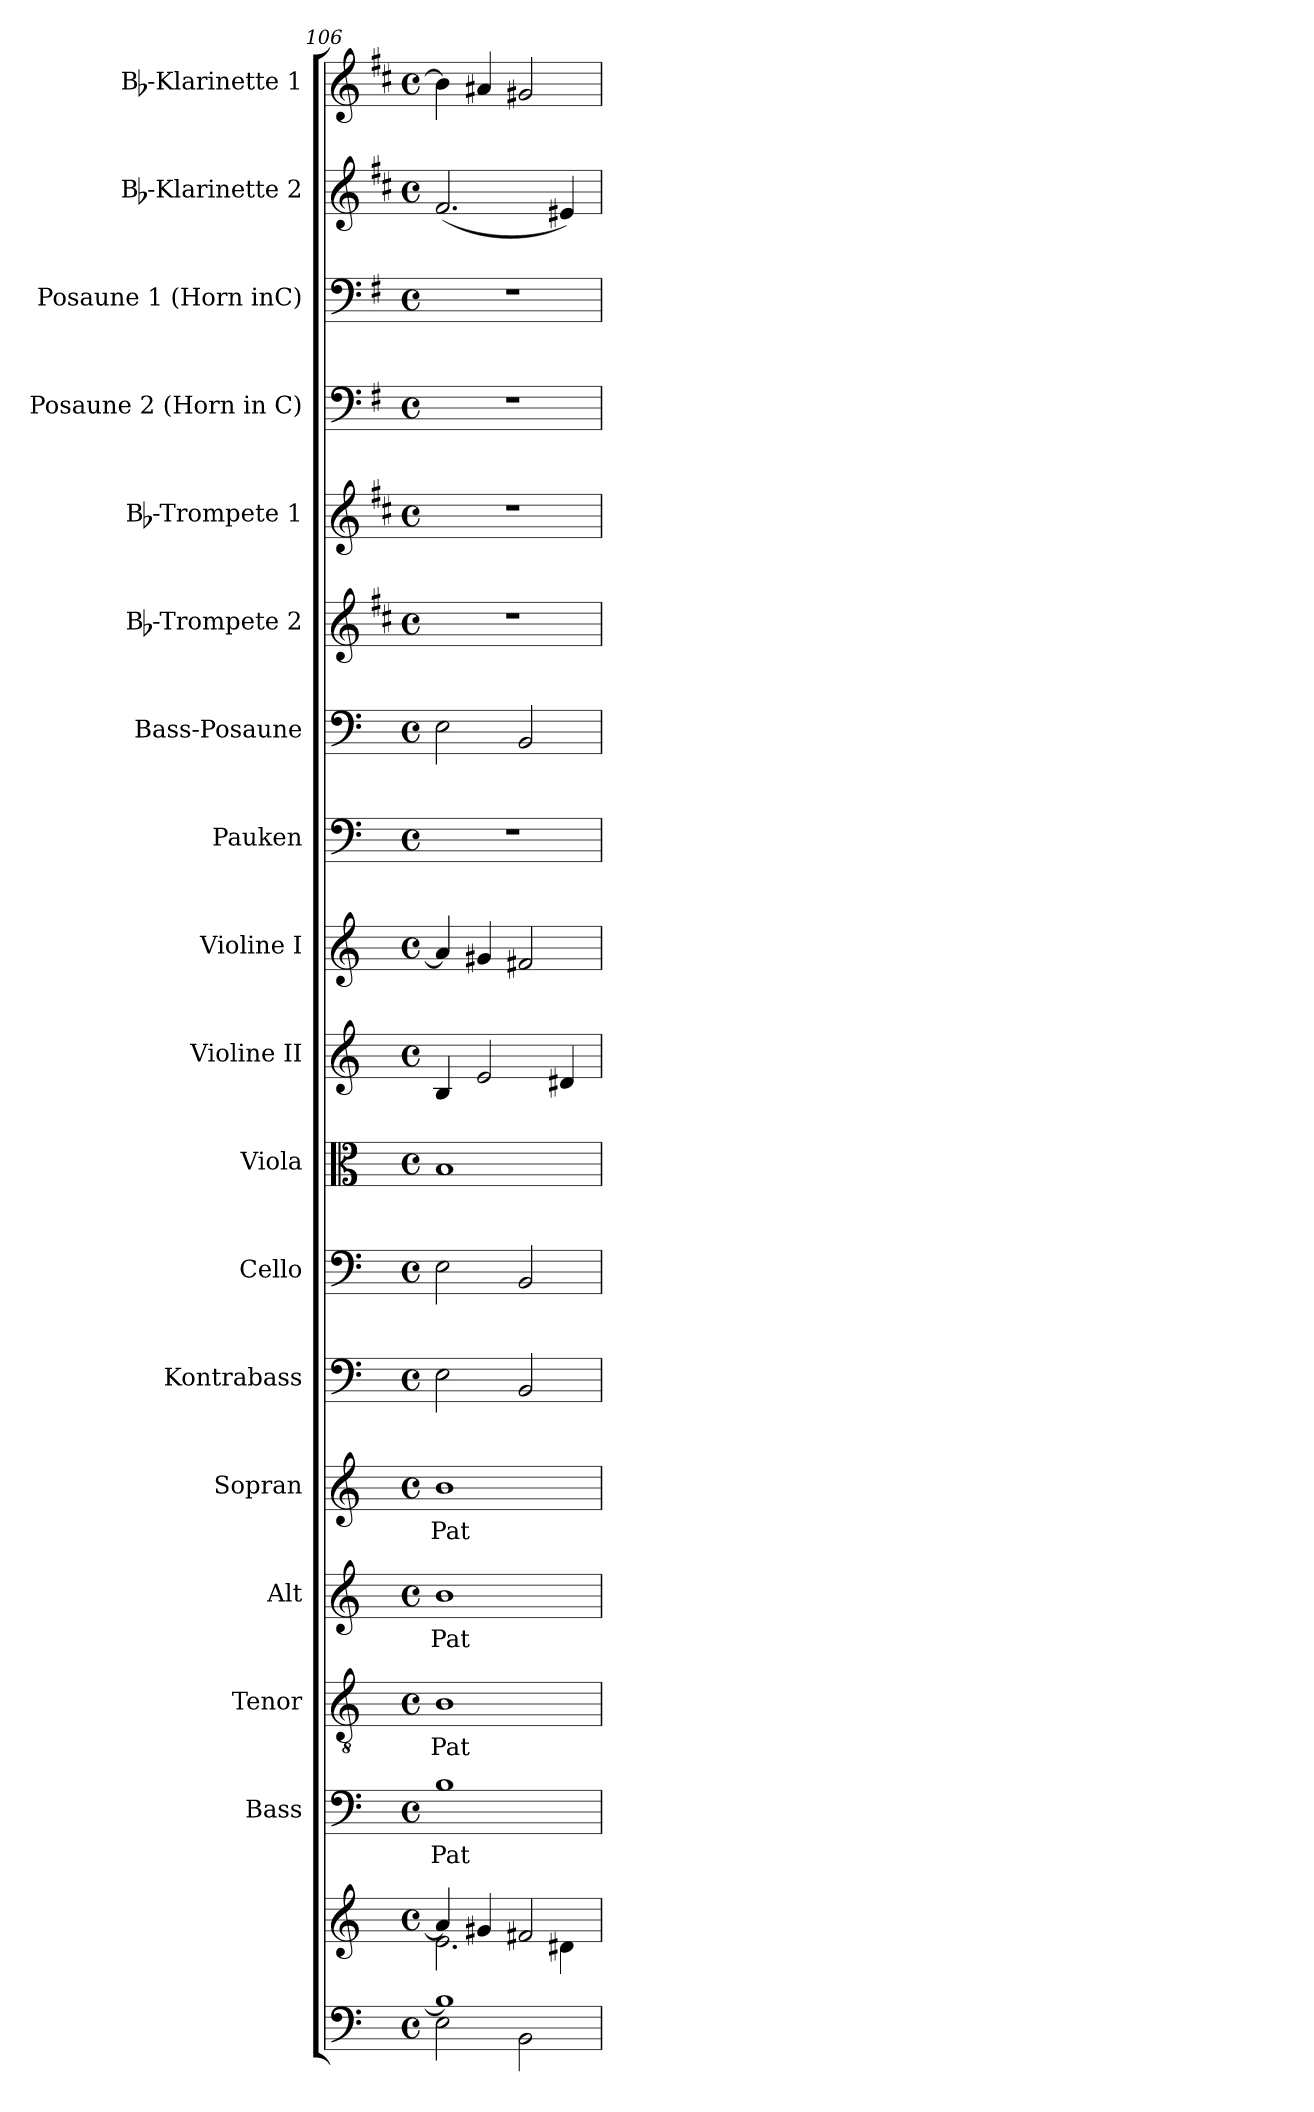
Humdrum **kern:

**kern	**kern	**kern	**text	**kern	**text	**kern	**text	**kern	**text	**kern	**kern	**kern	**kern	**kern	**kern	**kern	**kern	**kern	**kern	**kern	**kern	**kern
*part18	*part18	*part17	*part17	*part16	*part16	*part15	*part15	*part14	*part14	*part13	*part12	*part11	*part10	*part9	*part8	*part7	*part6	*part5	*part4	*part3	*part2	*part1
*staff19	*staff18	*staff17	*staff17	*staff16	*staff16	*staff15	*staff15	*staff14	*staff14	*staff13	*staff12	*staff11	*staff10	*staff9	*staff8	*staff7	*staff6	*staff5	*staff4	*staff3	*staff2	*staff1
*	*	*I"Bass	*	*I"Tenor	*	*I"Alt	*	*I"Sopran	*	*I"Kontrabass	*I"Cello	*I"Viola	*I"Violine II	*I"Violine I	*I"Pauken	*I"Bass-Posaune	*I"Bb-Trompete 2	*I"Bb-Trompete 1	*I"Posaune 2 (Horn in C)	*I"Posaune 1 (Horn inC)	*I"Bb-Klarinette 2	*I"Bb-Klarinette 1
*	*	*I'B.	*	*I'T.	*	*I'A.	*	*I'S.	*	*I'Kb.	*	*I'Vla.	*I'Vl. II	*I'Vl. I	*I'Pk.	*I'B-Pos.	*I'Bb Trp. 2	*I'Bb Trp. 1	*I'Pos. 2	*I'Pos. 1	*I'Bb Kl. 2	*I'Bb Kl. 1
*clefF4	*clefG2	*clefF4	*	*clefGv2	*	*clefG2	*	*clefG2	*	*clefF4	*clefF4	*clefC3	*clefG2	*clefG2	*clefF4	*clefF4	*clefG2	*clefG2	*clefF4	*clefF4	*clefG2	*clefG2
*	*	*	*	*	*	*	*	*	*	*ITrd7c12	*	*	*	*	*	*	*ITrd1c2	*ITrd1c2	*ITrd4c7	*ITrd4c7	*ITrd1c2	*ITrd1c2
*k[]	*k[]	*k[]	*	*k[]	*	*k[]	*	*k[]	*	*k[]	*k[]	*k[]	*k[]	*k[]	*k[]	*k[]	*k[]	*k[]	*k[]	*k[]	*k[]	*k[]
*C:	*C:	*C:	*	*C:	*	*C:	*	*C:	*	*C:	*C:	*C:	*C:	*C:	*C:	*C:	*C:	*C:	*C:	*C:	*C:	*C:
*M4/4	*M4/4	*M4/4	*	*M4/4	*	*M4/4	*	*M4/4	*	*M4/4	*M4/4	*M4/4	*M4/4	*M4/4	*M4/4	*M4/4	*M4/4	*M4/4	*M4/4	*M4/4	*M4/4	*M4/4
*met(c)	*met(c)	*met(c)	*	*met(c)	*	*met(c)	*	*met(c)	*	*met(c)	*met(c)	*met(c)	*met(c)	*met(c)	*met(c)	*met(c)	*met(c)	*met(c)	*met(c)	*met(c)	*met(c)	*met(c)
=106	=106	=106	=106	=106	=106	=106	=106	=106	=106	=106	=106	=106	=106	=106	=106	=106	=106	=106	=106	=106	=106	=106
*^	*^	*	*	*	*	*	*	*	*	*	*	*	*	*	*	*	*	*	*	*	*	*
!	!	!	!	!	!LO:LY:b	!	!LO:LY:b	!	!LO:LY:b	!	!LO:LY:b	!	!	!	!	!	!	!	!	!	!	!	!	!
1B]	2E\	4a/]	2.e\	1B	Pat-	1B	Pat-	1b	Pat-	1b	Pat-	2EE\	2E\	1B	4B/	4a/]	1r	2E\	1r	1r	1r	1r	(<2.e/	4a\]
.	.	4g#X/	.	.	.	.	.	.	.	.	.	.	.	.	2e/	4g#X/	.	.	.	.	.	.	.	4g#X/
.	2BB\	2f#X/	.	.	.	.	.	.	.	.	.	2BBB/	2BB/	.	.	2f#X/	.	2BB/	.	.	.	.	.	2f#X/
.	.	.	4d#X\	.	.	.	.	.	.	.	.	.	.	.	4d#X/	.	.	.	.	.	.	.	4d#X/)	.
*v	*v	*	*	*	*	*	*	*	*	*	*	*	*	*	*	*	*	*	*	*	*	*	*	*
*	*v	*v	*	*	*	*	*	*	*	*	*	*	*	*	*	*	*	*	*	*	*	*	*
=	=	=	=	=	=	=	=	=	=	=	=	=	=	=	=	=	=	=	=	=	=	=
*-	*-	*-	*-	*-	*-	*-	*-	*-	*-	*-	*-	*-	*-	*-	*-	*-	*-	*-	*-	*-	*-	*-
